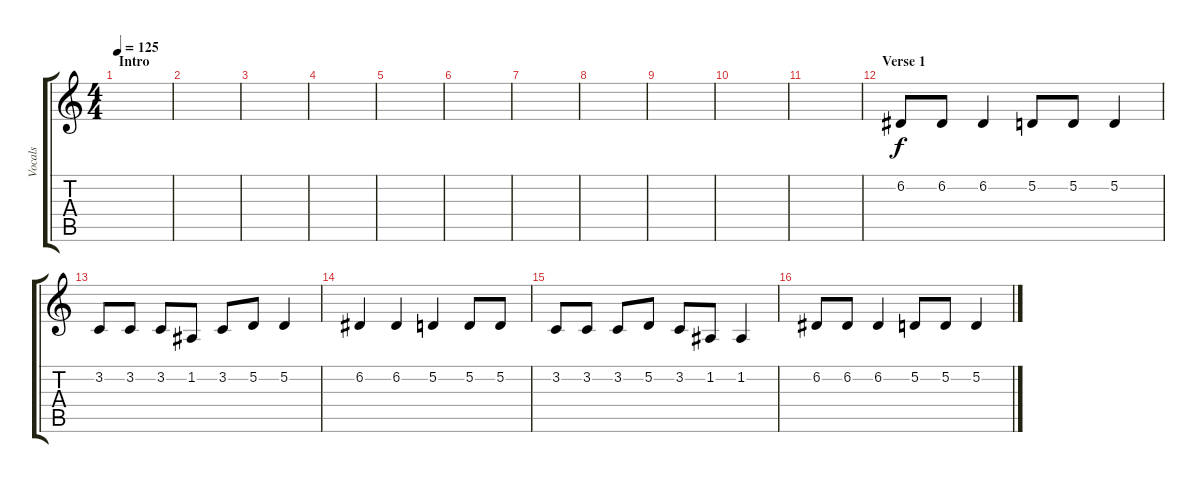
\track ("Vocals" "Vocals") {instrument lead6voice}
\staff {score tabs}
\tuning (D4 A3 F3 C3 G2 D2) {hide}
\ts (4 4)
\section ("" "Intro")
\tempo 125
\clef g2
\ks c
|
|
|
|
|
|
|
|
|
|
|
\section ("" "Verse 1")
6.2.8 6.2.8 6.2.4 5.2.8 5.2.8 5.2.4 |
3.2.8 3.2.8 3.2.8 1.2.8 3.2.8 5.2.8 5.2.4 |
6.2.4 6.2.4 5.2.4 5.2.8 5.2.8 |
3.2.8 3.2.8 3.2.8 5.2.8 3.2.8 1.2.8 1.2.4 |
6.2.8 6.2.8 6.2.4 5.2.8 5.2.8 5.2.4
